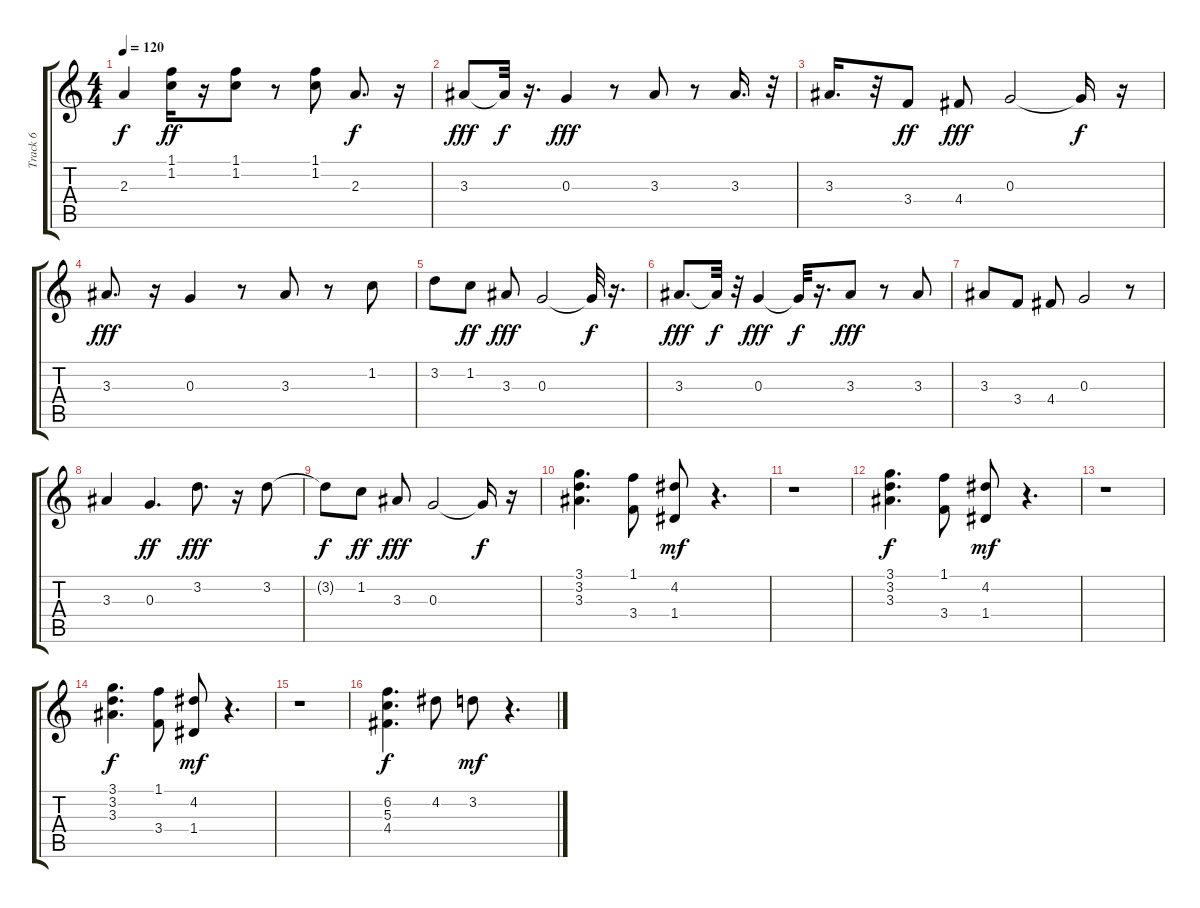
\track ("Track 6" "Track 6") {instrument overdrivenguitar}
\staff {score tabs}
\tuning (E4 B3 G3 D3 A2 E2) {hide}
\ts (4 4)
\tempo 120
\clef g2
\ks c
2.3{t}.4{dy f} (1.1 1.2).16{dy ff} r.16 (1.1 1.2).8 r.8 (1.1 1.2).8 2.3.8{d dy f} r.16 |
3.3.8{dy fff} 3.3{t}.32{dy f} r.16{d} 0.3.4{dy fff} r.8 3.3.8 r.8 3.3.16{d} r.32 |
3.3.16{d} r.32 3.4.8{dy ff} 4.4.8{dy fff} 0.3.2 0.3{t}.16{dy f} r.16 |
3.3.8{d dy fff} r.16 0.3.4 r.8 3.3.8 r.8 1.2.8 |
3.2.8 1.2.8{dy ff} 3.3.8{dy fff} 0.3.2 0.3{t}.32{dy f} r.16{d} |
3.3.8{d dy fff} 3.3{t}.32{dy f} r.32 0.3.4{dy fff} 0.3{t}.32{dy f} r.16{d} 3.3.8{dy fff} r.8 3.3.8 |
3.3.8 3.4.8 4.4.8 0.3.2 r.8 |
3.3.4 0.3.4{d dy ff} 3.2.8{d dy fff} r.16 3.2.8 |
3.2{t}.8{dy f} 1.2.8{dy ff} 3.3.8{dy fff} 0.3.2 0.3{t}.16{dy f} r.16 |
(3.1 3.2 3.3).4{d} (1.1 3.4).8 (4.2 1.4).8{dy mf} r.4{d} |
r.1 |
(3.1 3.2 3.3).4{d dy f} (1.1 3.4).8 (4.2 1.4).8{dy mf} r.4{d} |
r.1 |
(3.1 3.2 3.3).4{d dy f} (1.1 3.4).8 (4.2 1.4).8{dy mf} r.4{d} |
r.1 |
(6.2 5.3 4.4).4{d dy f} 4.2.8 3.2.8{dy mf} r.4{d}
